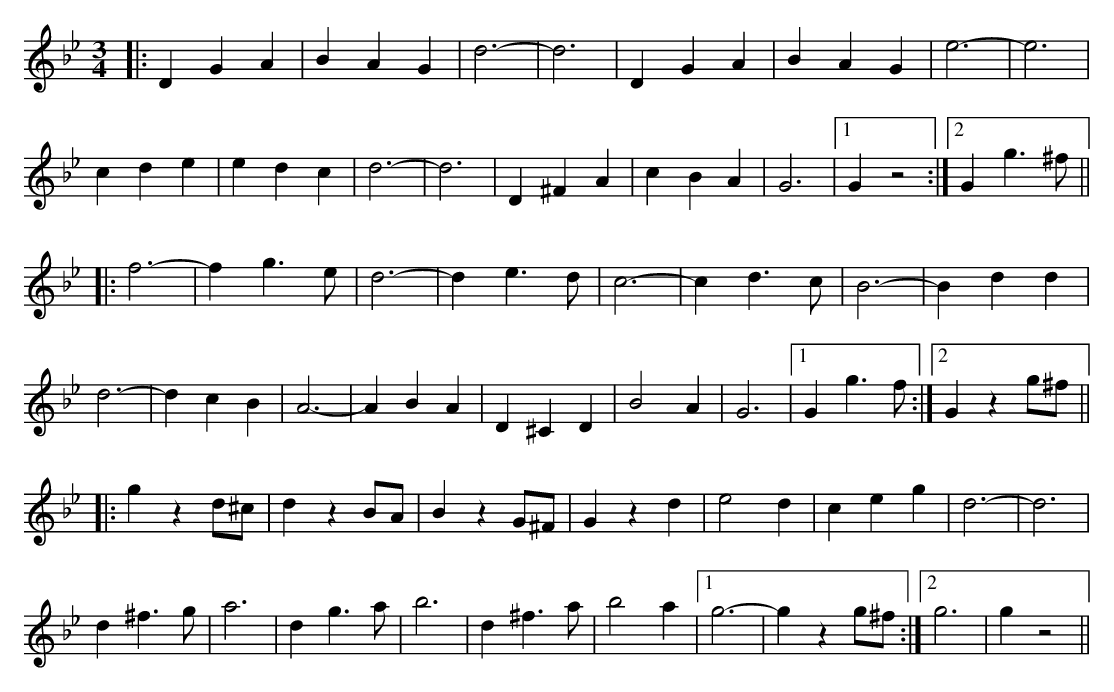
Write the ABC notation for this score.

X:1
M:3/4
K:Gmin
|:D2 G2 A2|B2 A2 G2|d6-|d6|D2 G2 A2|B2 A2 G2|e6-|e6|
c2 d2 e2|e2 d2 c2|d6-|d6|D2 ^F2 A2|c2 B2 A2|G6|1 G2 z4:|2 G2 g3 ^f||
|:f6-|f2 g3 e|d6-|d2 e3 d|c6-|c2 d3 c|B6-|B2 d2 d2|
d6-|d2 c2 B2|A6-|A2 B2 A2|D2 ^C2 D2|B4 A2|G6|1 G2 g3 f:|2 G2 z2 g^f||
|:g2 z2 d^c|d2 z2 BA|B2 z2 G^F|G2 z2 d2|e4 d2|c2 e2 g2|d6-|d6|
d2 ^f3 g|a6|d2 g3 a|b6|d2 ^f3 a|b4 a2|1 g6-|g2 z2 g^f:|2 g6|g2 z4||
